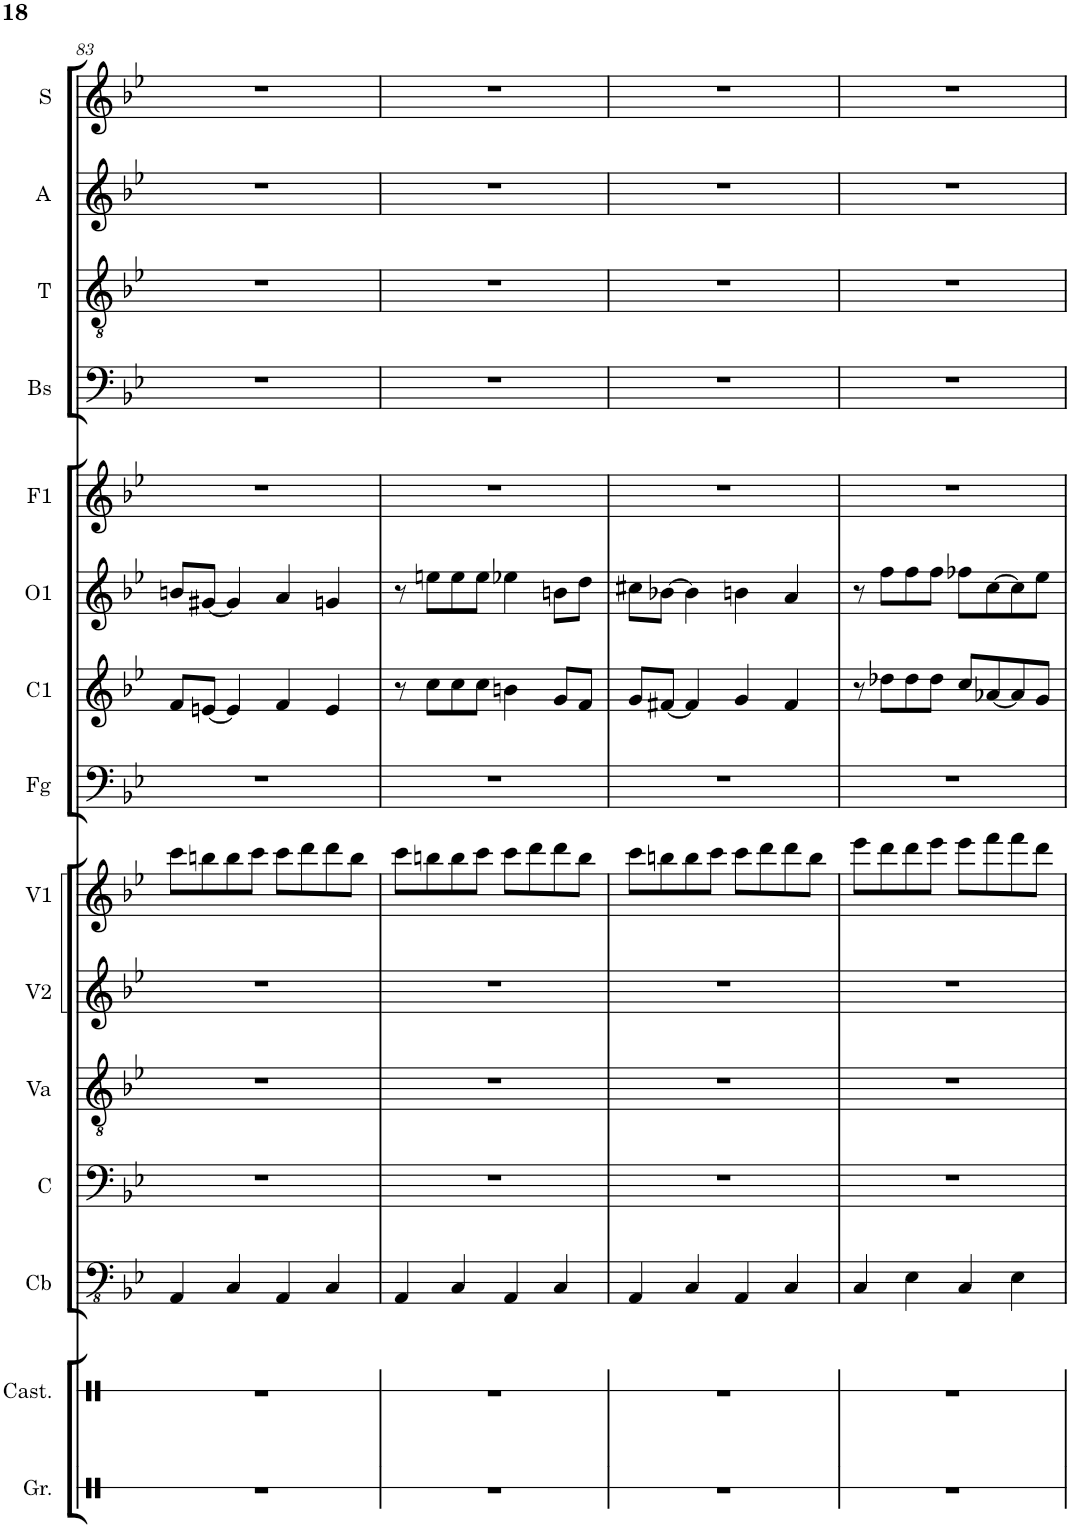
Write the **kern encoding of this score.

**kern	**kern	**kern	**kern	**kern	**kern	**kern	**kern	**kern	**kern	**kern	**kern	**kern	**kern	**kern
*part15	*part14	*part13	*part12	*part11	*part10	*part9	*part8	*part7	*part6	*part5	*part4	*part3	*part2	*part1
*staff15	*staff14	*staff13	*staff12	*staff11	*staff10	*staff9	*staff8	*staff7	*staff6	*staff5	*staff4	*staff3	*staff2	*staff1
*I"Grancassa	*I"Castagnette	*I"Cb	*I"C	*I"Va	*I"V2	*I"V1	*I"Fg	*I"C1	*I"O1	*I"F1	*I"Bs	*I"T	*I"A	*I"S
*I'Gr.	*I'Cast.	*I'Cb	*I'C	*I'Va	*I'V2	*I'V1	*I'Fg	*I'C1	*I'O1	*I'F1	*I'Bs	*I'T	*I'A	*I'S
!!LO:PB:g=z
*clefX	*clefX	*clefFv4	*clefF4	*clefGv2	*clefG2	*clefG2	*clefF4	*clefG2	*clefG2	*clefG2	*clefF4	*clefGv2	*clefG2	*clefG2
*	*	*	*	*	*	*	*	*Trd1c2	*	*	*	*	*	*
*k[]	*k[]	*k[b-e-]	*k[b-e-]	*k[b-e-]	*k[b-e-]	*k[b-e-]	*k[b-e-]	*k[b-e-]	*k[b-e-]	*k[b-e-]	*k[b-e-]	*k[b-e-]	*k[b-e-]	*k[b-e-]
*M4/4	*M4/4	*M4/4	*M4/4	*M4/4	*M4/4	*M4/4	*M4/4	*M4/4	*M4/4	*M4/4	*M4/4	*M4/4	*M4/4	*M4/4
=83	=83	=83	=83	=83	=83	=83	=83	=83	=83	=83	=83	=83	=83	=83
1r	1r	4AAA/	1r	1r	1r	8ccc\L	1r	8f/L	8bn/L	1r	1r	1r	1r	1r
.	.	.	.	.	.	8bbn\	.	[8en/J	[8g#X/J	.	.	.	.	.
.	.	4CC/	.	.	.	8bb\	.	4e/]	4g#/]	.	.	.	.	.
.	.	.	.	.	.	8ccc\J	.	.	.	.	.	.	.	.
.	.	4AAA/	.	.	.	8ccc\L	.	4f/	4a/	.	.	.	.	.
.	.	.	.	.	.	8ddd\	.	.	.	.	.	.	.	.
.	.	4CC/	.	.	.	8ddd\	.	4e/	4gn/	.	.	.	.	.
.	.	.	.	.	.	8bb\J	.	.	.	.	.	.	.	.
=84	=84	=84	=84	=84	=84	=84	=84	=84	=84	=84	=84	=84	=84	=84
1r	1r	4AAA/	1r	1r	1r	8ccc\L	1r	8r	8r	1r	1r	1r	1r	1r
.	.	.	.	.	.	8bbn\	.	8cc\L	8een\L	.	.	.	.	.
.	.	4CC/	.	.	.	8bb\	.	8cc\	8ee\	.	.	.	.	.
.	.	.	.	.	.	8ccc\J	.	8cc\J	8ee\J	.	.	.	.	.
.	.	4AAA/	.	.	.	8ccc\L	.	4bn\	4ee-X\	.	.	.	.	.
.	.	.	.	.	.	8ddd\	.	.	.	.	.	.	.	.
.	.	4CC/	.	.	.	8ddd\	.	8g/L	8bn\L	.	.	.	.	.
.	.	.	.	.	.	8bb\J	.	8f/J	8dd\J	.	.	.	.	.
=85	=85	=85	=85	=85	=85	=85	=85	=85	=85	=85	=85	=85	=85	=85
1r	1r	4AAA/	1r	1r	1r	8ccc\L	1r	8g/L	8cc#X\L	1r	1r	1r	1r	1r
.	.	.	.	.	.	8bbn\	.	[8f#X/J	[8b-X\J	.	.	.	.	.
.	.	4CC/	.	.	.	8bb\	.	4f#/]	4b-\]	.	.	.	.	.
.	.	.	.	.	.	8ccc\J	.	.	.	.	.	.	.	.
.	.	4AAA/	.	.	.	8ccc\L	.	4g/	4bn\	.	.	.	.	.
.	.	.	.	.	.	8ddd\	.	.	.	.	.	.	.	.
.	.	4CC/	.	.	.	8ddd\	.	4f#/	4a/	.	.	.	.	.
.	.	.	.	.	.	8bb\J	.	.	.	.	.	.	.	.
=86	=86	=86	=86	=86	=86	=86	=86	=86	=86	=86	=86	=86	=86	=86
1r	1r	4CC/	1r	1r	1r	8eee-\L	1r	8r	8r	1r	1r	1r	1r	1r
.	.	.	.	.	.	8ddd\	.	8dd-X\L	8ff\L	.	.	.	.	.
.	.	4EE-\	.	.	.	8ddd\	.	8dd-\	8ff\	.	.	.	.	.
.	.	.	.	.	.	8eee-\J	.	8dd-\J	8ff\J	.	.	.	.	.
.	.	4CC/	.	.	.	8eee-\L	.	8cc/L	8ff-X\L	.	.	.	.	.
.	.	.	.	.	.	8fff\	.	[8a-X/	[8cc\	.	.	.	.	.
.	.	4EE-\	.	.	.	8fff\	.	8a-/]	8cc\]	.	.	.	.	.
.	.	.	.	.	.	8ddd\J	.	8g/J	8ee-\J	.	.	.	.	.
=	=	=	=	=	=	=	=	=	=	=	=	=	=	=
*-	*-	*-	*-	*-	*-	*-	*-	*-	*-	*-	*-	*-	*-	*-
